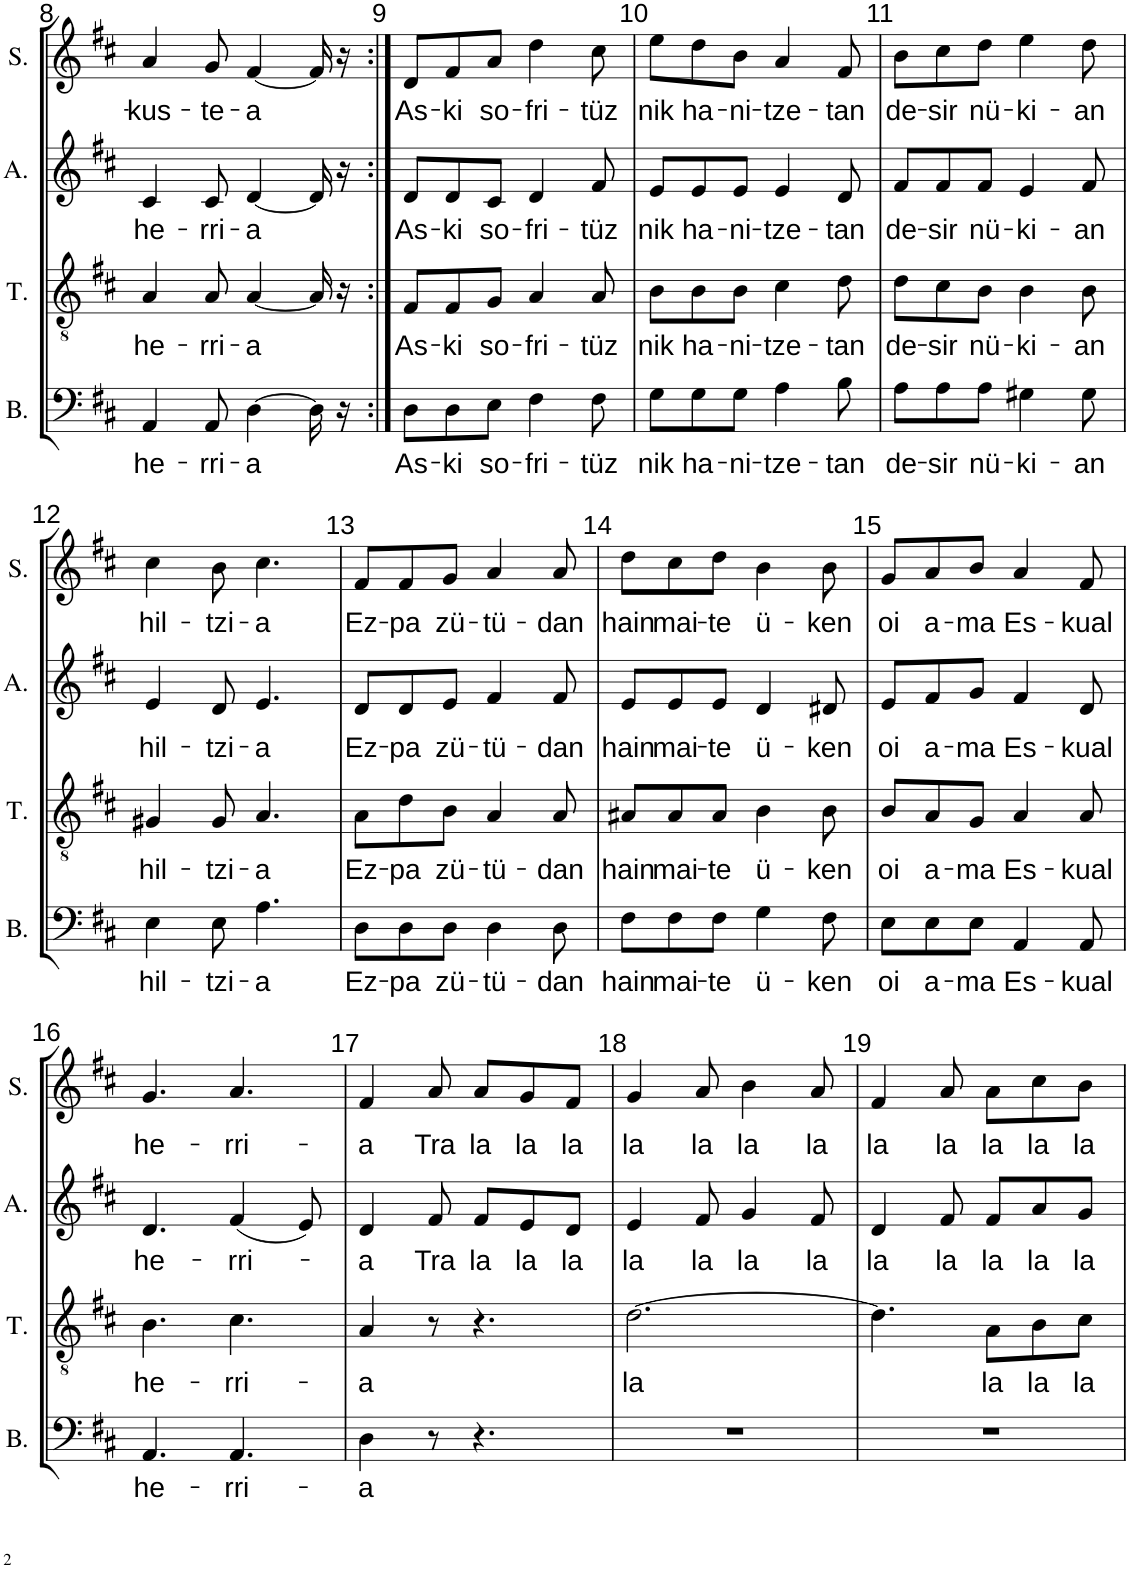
**kern	**text	**kern	**text	**kern	**text	**kern	**text
*part4	*part4	*part3	*part3	*part2	*part2	*part1	*part1
*staff4	*staff4	*staff3	*staff3	*staff2	*staff2	*staff1	*staff1
*I"Basse	*	*I"Ténor	*	*I"Alto	*	*I"Soprano	*
*I'B.	*	*I'T.	*	*I'A.	*	*I'S.	*
!!LO:PB:g=z
*clefF4	*	*clefGv2	*	*clefG2	*	*clefG2	*
*k[f#c#]	*	*k[f#c#]	*	*k[f#c#]	*	*k[f#c#]	*
*M6/8	*	*M6/8	*	*M6/8	*	*M6/8	*
=8	=8	=8	=8	=8	=8	=8	=8
!	!LO:LY:b	!	!LO:LY:b	!	!LO:LY:b	!	!LO:LY:b
4AA/	he-	4A/	he-	4c#/	he-	4a/	-kus-
!	!LO:LY:b	!	!LO:LY:b	!	!LO:LY:b	!	!LO:LY:b
8AA/	-rri-	8A/	-rri-	8c#/	-rri-	8g/	-te-
!	!LO:LY:b	!	!LO:LY:b	!	!LO:LY:b	!	!LO:LY:b
[4D\	-a	[4A/	-a	[4d/	-a	[4f#/	-a
16D\]	.	16A/]	.	16d/]	.	16f#/]	.
16r	.	16r	.	16r	.	16r	.
=9:|!	=9:|!	=9:|!	=9:|!	=9:|!	=9:|!	=9:|!	=9:|!
!	!LO:LY:b	!	!LO:LY:b	!	!LO:LY:b	!	!LO:LY:b
8D\L	As-	8F#/L	As-	8d/L	As-	8d/L	As-
!	!LO:LY:b	!	!LO:LY:b	!	!LO:LY:b	!	!LO:LY:b
8D\	-ki	8F#/	-ki	8d/	-ki	8f#/	-ki
!	!LO:LY:b	!	!LO:LY:b	!	!LO:LY:b	!	!LO:LY:b
8E\J	so-	8G/J	so-	8c#/J	so-	8a/J	so-
!	!LO:LY:b	!	!LO:LY:b	!	!LO:LY:b	!	!LO:LY:b
4F#\	-fri-	4A/	-fri-	4d/	-fri-	4dd\	-fri-
!	!LO:LY:b	!	!LO:LY:b	!	!LO:LY:b	!	!LO:LY:b
8F#\	-tüz	8A/	-tüz	8f#/	-tüz	8cc#\	-tüz
=10	=10	=10	=10	=10	=10	=10	=10
!	!LO:LY:b	!	!LO:LY:b	!	!LO:LY:b	!	!LO:LY:b
8G\L	nik	8B\L	nik	8e/L	nik	8ee\L	nik
!	!LO:LY:b	!	!LO:LY:b	!	!LO:LY:b	!	!LO:LY:b
8G\	ha-	8B\	ha-	8e/	ha-	8dd\	ha-
!	!LO:LY:b	!	!LO:LY:b	!	!LO:LY:b	!	!LO:LY:b
8G\J	-ni-	8B\J	-ni-	8e/J	-ni-	8b\J	-ni-
!	!LO:LY:b	!	!LO:LY:b	!	!LO:LY:b	!	!LO:LY:b
4A\	-tze-	4c#\	-tze-	4e/	-tze-	4a/	-tze-
!	!LO:LY:b	!	!LO:LY:b	!	!LO:LY:b	!	!LO:LY:b
8B\	-tan	8d\	-tan	8d/	-tan	8f#/	-tan
=11	=11	=11	=11	=11	=11	=11	=11
!	!LO:LY:b	!	!LO:LY:b	!	!LO:LY:b	!	!LO:LY:b
8A\L	de-	8d\L	de-	8f#/L	de-	8b\L	de-
!	!LO:LY:b	!	!LO:LY:b	!	!LO:LY:b	!	!LO:LY:b
8A\	-sir	8c#\	-sir	8f#/	-sir	8cc#\	-sir
!	!LO:LY:b	!	!LO:LY:b	!	!LO:LY:b	!	!LO:LY:b
8A\J	nü-	8B\J	nü-	8f#/J	nü-	8dd\J	nü-
!	!LO:LY:b	!	!LO:LY:b	!	!LO:LY:b	!	!LO:LY:b
4G#X\	-ki-	4B\	-ki-	4e/	-ki-	4ee\	-ki-
!	!LO:LY:b	!	!LO:LY:b	!	!LO:LY:b	!	!LO:LY:b
8G#\	-an	8B\	-an	8f#/	-an	8dd\	-an
!!LO:LB:g=z
=12	=12	=12	=12	=12	=12	=12	=12
!	!LO:LY:b	!	!LO:LY:b	!	!LO:LY:b	!	!LO:LY:b
4E\	hil-	4G#X/	hil-	4e/	hil-	4cc#\	hil-
!	!LO:LY:b	!	!LO:LY:b	!	!LO:LY:b	!	!LO:LY:b
8E\	-tzi-	8G#/	-tzi-	8d/	-tzi-	8b\	-tzi-
!	!LO:LY:b	!	!LO:LY:b	!	!LO:LY:b	!	!LO:LY:b
4.A\	-a	4.A/	-a	4.e/	-a	4.cc#\	-a
=13	=13	=13	=13	=13	=13	=13	=13
!	!LO:LY:b	!	!LO:LY:b	!	!LO:LY:b	!	!LO:LY:b
8D\L	Ez-	8A\L	Ez-	8d/L	Ez-	8f#/L	Ez-
!	!LO:LY:b	!	!LO:LY:b	!	!LO:LY:b	!	!LO:LY:b
8D\	-pa	8d\	-pa	8d/	-pa	8f#/	-pa
!	!LO:LY:b	!	!LO:LY:b	!	!LO:LY:b	!	!LO:LY:b
8D\J	zü-	8B\J	zü-	8e/J	zü-	8g/J	zü-
!	!LO:LY:b	!	!LO:LY:b	!	!LO:LY:b	!	!LO:LY:b
4D\	-tü-	4A/	-tü-	4f#/	-tü-	4a/	-tü-
!	!LO:LY:b	!	!LO:LY:b	!	!LO:LY:b	!	!LO:LY:b
8D\	-dan	8A/	-dan	8f#/	-dan	8a/	-dan
=14	=14	=14	=14	=14	=14	=14	=14
!	!LO:LY:b	!	!LO:LY:b	!	!LO:LY:b	!	!LO:LY:b
8F#\L	hain	8A#X/L	hain	8e/L	hain	8dd\L	hain
!	!LO:LY:b	!	!LO:LY:b	!	!LO:LY:b	!	!LO:LY:b
8F#\	mai-	8A#/	mai-	8e/	mai-	8cc#\	mai-
!	!LO:LY:b	!	!LO:LY:b	!	!LO:LY:b	!	!LO:LY:b
8F#\J	-te	8A#/J	-te	8e/J	-te	8dd\J	-te
!	!LO:LY:b	!	!LO:LY:b	!	!LO:LY:b	!	!LO:LY:b
4G\	ü-	4B\	ü-	4d/	ü-	4b\	ü-
!	!LO:LY:b	!	!LO:LY:b	!	!LO:LY:b	!	!LO:LY:b
8F#\	-ken	8B\	-ken	8d#X/	-ken	8b\	-ken
=15	=15	=15	=15	=15	=15	=15	=15
!	!LO:LY:b	!	!LO:LY:b	!	!LO:LY:b	!	!LO:LY:b
8E\L	oi	8B/L	oi	8e/L	oi	8g/L	oi
!	!LO:LY:b	!	!LO:LY:b	!	!LO:LY:b	!	!LO:LY:b
8E\	a-	8A/	a-	8f#/	a-	8a/	a-
!	!LO:LY:b	!	!LO:LY:b	!	!LO:LY:b	!	!LO:LY:b
8E\J	-ma	8G/J	-ma	8g/J	-ma	8b/J	-ma
!	!LO:LY:b	!	!LO:LY:b	!	!LO:LY:b	!	!LO:LY:b
4AA/	Es-	4A/	Es-	4f#/	Es-	4a/	Es-
!	!LO:LY:b	!	!LO:LY:b	!	!LO:LY:b	!	!LO:LY:b
8AA/	-kual	8A/	-kual	8d/	-kual	8f#/	-kual
!!LO:LB:g=z
=16	=16	=16	=16	=16	=16	=16	=16
!	!LO:LY:b	!	!LO:LY:b	!	!LO:LY:b	!	!LO:LY:b
4.AA/	he-	4.B\	he-	4.d/	he-	4.g/	he-
!	!LO:LY:b	!	!LO:LY:b	!	!LO:LY:b	!	!LO:LY:b
4.AA/	-rri-	4.c#\	-rri-	(4f#/	-rri-	4.a/	-rri-
.	.	.	.	8e/)	.	.	.
=17	=17	=17	=17	=17	=17	=17	=17
!	!LO:LY:b	!	!LO:LY:b	!	!LO:LY:b	!	!LO:LY:b
4D\	-a	4A/	-a	4d/	-a	4f#/	-a
!	!	!	!	!	!LO:LY:b	!	!LO:LY:b
8r	.	8r	.	8f#/	Tra	8a/	Tra
!	!	!	!	!	!LO:LY:b	!	!LO:LY:b
4.r	.	4.r	.	8f#/L	la	8a/L	la
!	!	!	!	!	!LO:LY:b	!	!LO:LY:b
.	.	.	.	8e/	la	8g/	la
!	!	!	!	!	!LO:LY:b	!	!LO:LY:b
.	.	.	.	8d/J	la	8f#/J	la
=18	=18	=18	=18	=18	=18	=18	=18
!	!	!	!LO:LY:b	!	!LO:LY:b	!	!LO:LY:b
2.r	.	[2.d\	la	4e/	la	4g/	la
!	!	!	!	!	!LO:LY:b	!	!LO:LY:b
.	.	.	.	8f#/	la	8a/	la
!	!	!	!	!	!LO:LY:b	!	!LO:LY:b
.	.	.	.	4g/	la	4b\	la
!	!	!	!	!	!LO:LY:b	!	!LO:LY:b
.	.	.	.	8f#/	la	8a/	la
=19	=19	=19	=19	=19	=19	=19	=19
!	!	!	!	!	!LO:LY:b	!	!LO:LY:b
2.r	.	4.d\]	.	4d/	la	4f#/	la
!	!	!	!	!	!LO:LY:b	!	!LO:LY:b
.	.	.	.	8f#/	la	8a/	la
!	!	!	!LO:LY:b	!	!LO:LY:b	!	!LO:LY:b
.	.	8A\L	la	8f#/L	la	8a\L	la
!	!	!	!LO:LY:b	!	!LO:LY:b	!	!LO:LY:b
.	.	8B\	la	8a/	la	8cc#\	la
!	!	!	!LO:LY:b	!	!LO:LY:b	!	!LO:LY:b
.	.	8c#\J	la	8g/J	la	8b\J	la
=	=	=	=	=	=	=	=
*-	*-	*-	*-	*-	*-	*-	*-
